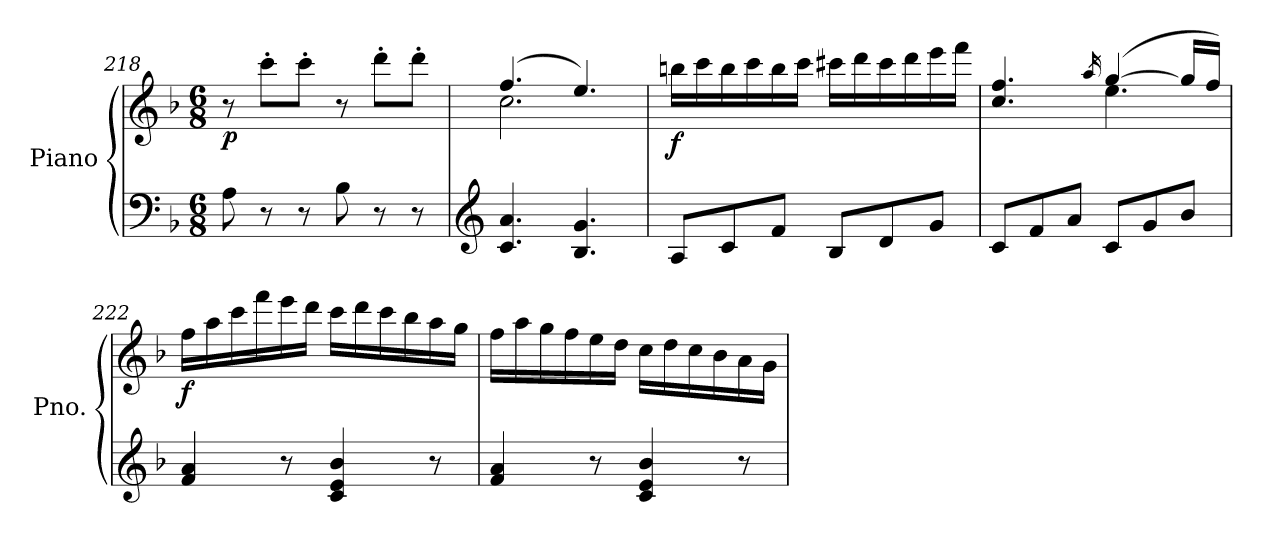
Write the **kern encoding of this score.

**kern	**kern	**dynam
*part1	*part1	*part1
*staff2	*staff1	*staff1/2
*I"Piano	*	*
*I'Pno.	*	*
!!LO:LB:g=z
*clefF4	*clefG2	*
*k[b-]	*k[b-]	*
*M6/8	*M6/8	*
=218	=218	=218
!	!	!LO:DY:b
8A\	8r	p
8r	8ccc'\L	.
8r	8ccc'\J	.
8B-\	8r	.
8r	8ddd'\L	.
8r	8ddd'\J	.
=219	=219	=219
*clefG2	*	*
*	*^	*
4.c/ 4.a/	(>4.ff/	2.cc\	.
4.B-/ 4.g/	4.ee/)	.	.
*	*v	*v	*
=220	=220	=220
!	!	!LO:DY:b
8A/L	16bbn\LL	f
.	16ccc\	.
8c/	16bb\	.
.	16ccc\	.
8f/J	16bb\	.
.	16ccc\JJ	.
8B-/L	16ccc#X\LL	.
.	16ddd\	.
8d/	16ccc#\	.
.	16ddd\	.
8g/J	16eee\	.
.	16fff\JJ	.
=221	=221	=221
*	*^	*
8c/L	4.cc/ 4.ff/	4.ryy	.
8f/	.	.	.
8a/J	.	.	.
.	16qaa!/	.	.
8c/L	(>[4gg/	4.ee\	.
8g/	.	.	.
8b-/J	16gg/LL]	.	.
.	16ff/JJ)	.	.
*	*v	*v	*
=222	=222	=222
!	!	!LO:DY:b
4f/ 4a/	16ff\LL	f
.	16aa\	.
.	16ccc\	.
.	16fff\	.
8r	16eee\	.
.	16ddd\JJ	.
4c/ 4e/ 4b-/	16ccc\LL	.
.	16ddd\	.
.	16ccc\	.
.	16bb-\	.
8r	16aa\	.
.	16gg\JJ	.
!!LO:LB:g=z
=223	=223	=223
4f/ 4a/	16ff\LL	.
.	16aa\	.
.	16gg\	.
.	16ff\	.
8r	16ee\	.
.	16dd\JJ	.
4c/ 4e/ 4b-/	16cc\LL	.
.	16dd\	.
.	16cc\	.
.	16b-\	.
8r	16a\	.
.	16g\JJ	.
=	=	=
*-	*-	*-
